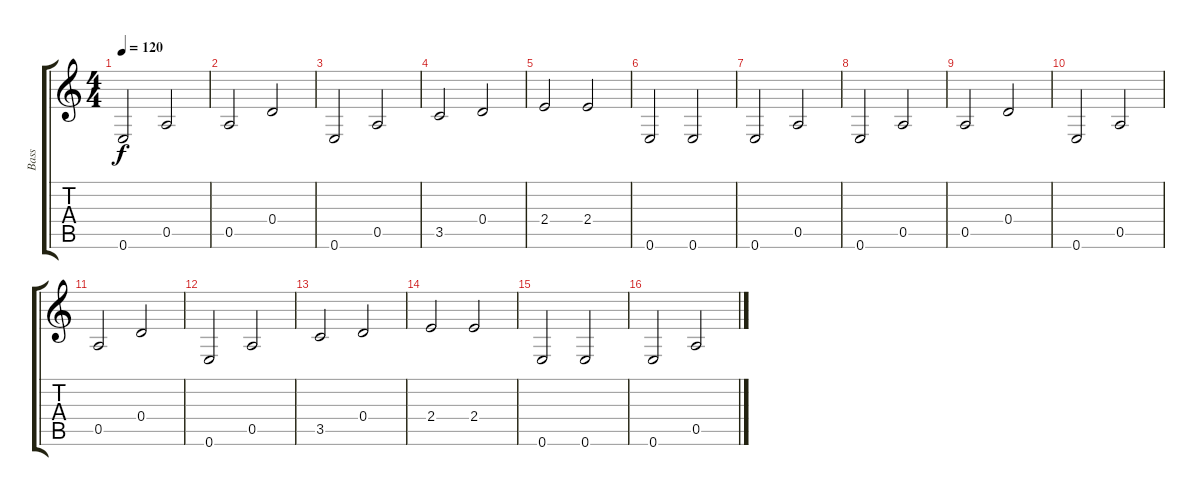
\track ("Bass" "Bass") {instrument slapbass1}
\staff {score tabs}
\tuning (E4 B3 G3 D3 A2 E2) {hide}
\ts (4 4)
\tempo 120
\clef g2
\ks c
0.6.2{dy f} 0.5.2 |
0.5.2 0.4.2 |
0.6.2 0.5.2 |
3.5.2 0.4.2 |
2.4.2 2.4.2 |
0.6.2 0.6.2 |
0.6.2 0.5.2 |
0.6.2 0.5.2 |
0.5.2 0.4.2 |
0.6.2 0.5.2 |
0.5.2 0.4.2 |
0.6.2 0.5.2 |
3.5.2 0.4.2 |
2.4.2 2.4.2 |
0.6.2 0.6.2 |
0.6.2 0.5.2
